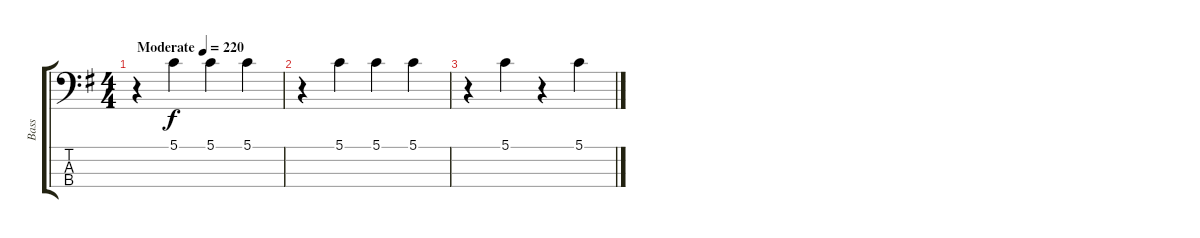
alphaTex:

\track ("Bass" "Bass") {instrument electricbassfinger}
\staff {score tabs}
\tuning (G2 D2 A1 E1) {hide}
\ts (4 4)
\tempo (220 "Moderate")
\clef f4
\ks g
r.4{dy f instrument electricbassfinger} 5.1.4 5.1.4 5.1.4 |
r.4 5.1.4 5.1.4 5.1.4 |
r.4 5.1.4 r.4 5.1.4
